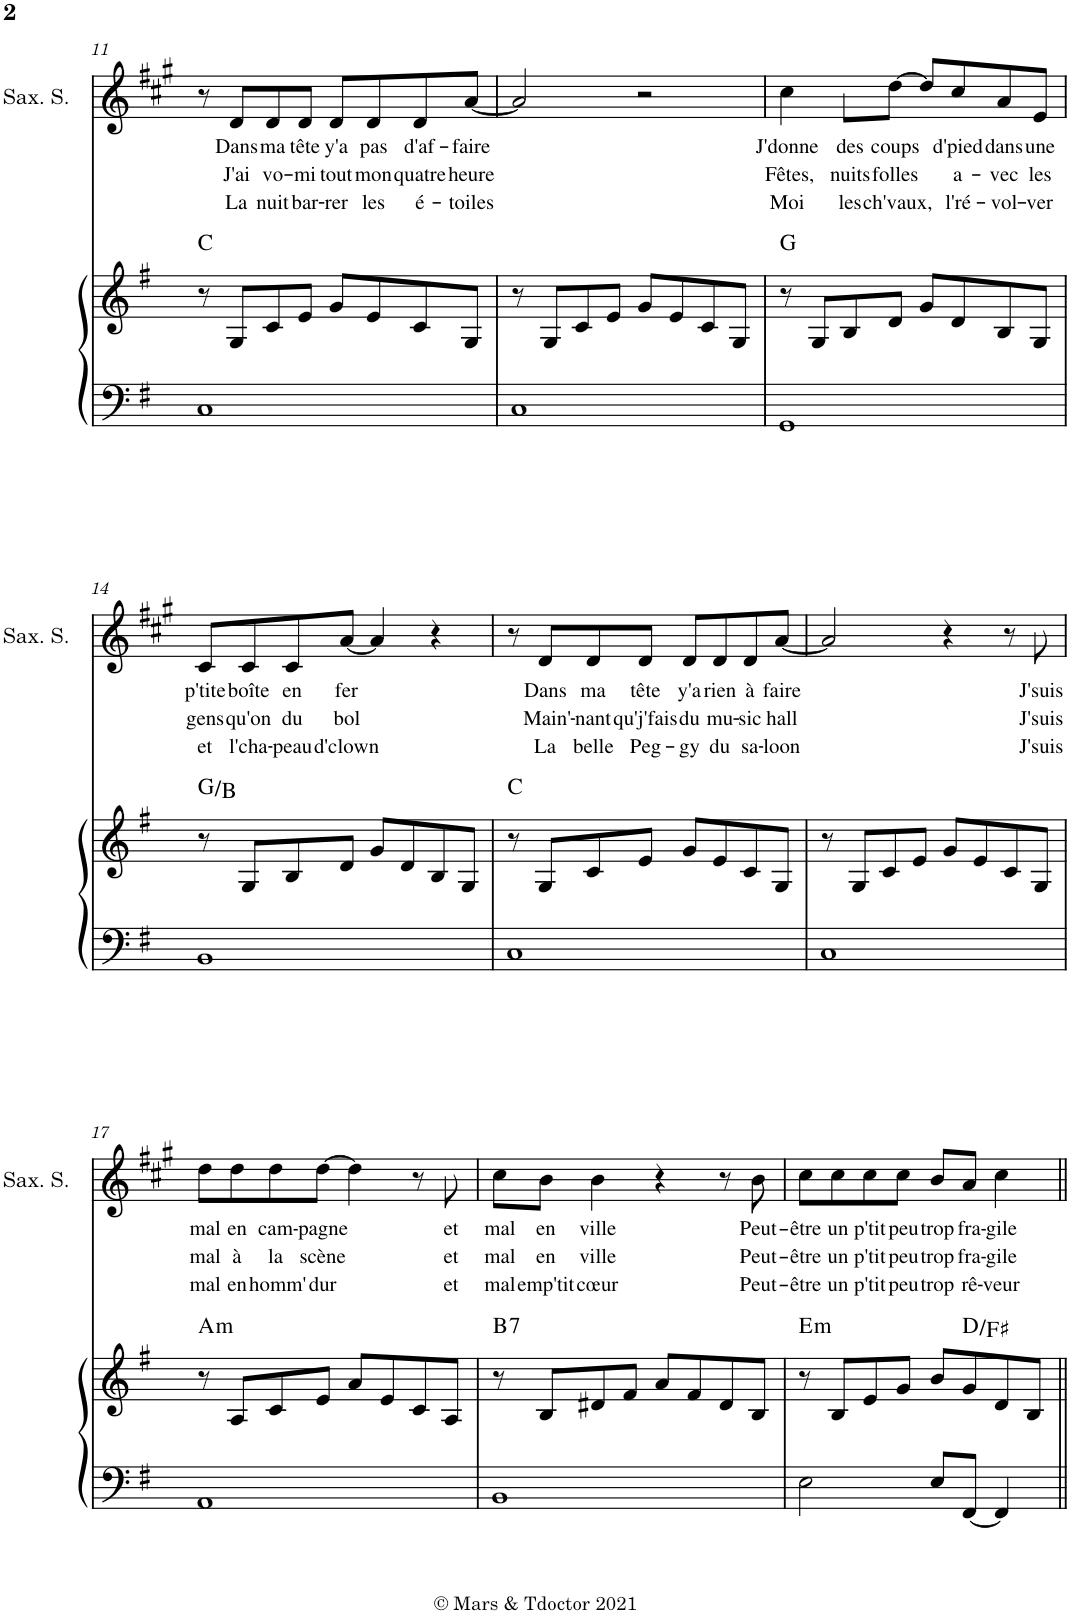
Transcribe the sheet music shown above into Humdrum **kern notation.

**kern	**kern	**harte	**kern	**text	**text	**text
*part2	*part2	*part2	*part1	*part1	*part1	*part1
*staff3	*staff2	*	*staff1	*staff1	*staff1	*staff1
*I"Piano	*	*	*I"Saxophone soprano	*	*	*
*I'Pno	*	*	*I'Sax. S.	*	*	*
!!LO:PB:g=z
*clefF4	*clefG2	*	*clefG2	*	*	*
*	*	*	*Trd1c2	*	*	*
*k[f#]	*k[f#]	*	*k[f#c#g#]	*	*	*
*M4/4	*M4/4	*	*M4/4	*	*	*
=11	=11	=11	=11	=11	=11	=11
1C	8r	C:maj	8r	.	.	.
!	!	!	!	!LO:LY:b	!LO:LY:b	!LO:LY:b
.	8G/L	.	8d/L	Dans	J'ai	La
!	!	!	!	!LO:LY:b	!LO:LY:b	!LO:LY:b
.	8c/	.	8d/	ma	vo-	nuit
!	!	!	!	!LO:LY:b	!LO:LY:b	!LO:LY:b
.	8e/J	.	8d/J	tête	-mi	bar-
!	!	!	!	!LO:LY:b	!LO:LY:b	!LO:LY:b
.	8g/L	.	8d/L	y'a	tout	-rer
!	!	!	!	!LO:LY:b	!LO:LY:b	!LO:LY:b
.	8e/	.	8d/	pas	mon	les
!	!	!	!	!LO:LY:b	!LO:LY:b	!LO:LY:b
.	8c/	.	8d/	d'af-	quatre	é-
!	!	!	!	!LO:LY:b	!LO:LY:b	!LO:LY:b
.	8G/J	.	[8a/J	-faire	heure	-toiles
=12	=12	=12	=12	=12	=12	=12
1C	8r	.	2a/]	.	.	.
.	8G/L	.	.	.	.	.
.	8c/	.	.	.	.	.
.	8e/J	.	.	.	.	.
.	8g/L	.	2r	.	.	.
.	8e/	.	.	.	.	.
.	8c/	.	.	.	.	.
.	8G/J	.	.	.	.	.
=13	=13	=13	=13	=13	=13	=13
!	!	!	!	!LO:LY:b	!LO:LY:b	!LO:LY:b
1GG	8r	G:maj	4cc#\	J'donne	Fêtes,	Moi
.	8G/L	.	.	.	.	.
!	!	!	!	!LO:LY:b	!LO:LY:b	!LO:LY:b
.	8B/	.	8cc#\L	des	nuits	les
!	!	!	!	!LO:LY:b	!LO:LY:b	!LO:LY:b
.	8d/J	.	[8dd\J	coups	folles	ch'vaux,
.	8g/L	.	8dd/L]	.	.	.
!	!	!	!	!LO:LY:b	!LO:LY:b	!LO:LY:b
.	8d/	.	8cc#/	d'pied	a-	l'ré-
!	!	!	!	!LO:LY:b	!LO:LY:b	!LO:LY:b
.	8B/	.	8a/	dans	-vec	-vol-
!	!	!	!	!LO:LY:b	!LO:LY:b	!LO:LY:b
.	8G/J	.	8e/J	une	les	-ver
!!LO:LB:g=z
=14	=14	=14	=14	=14	=14	=14
!	!	!	!	!LO:LY:b	!LO:LY:b	!LO:LY:b
1BB	8r	G:maj/3	8c#/L	p'tite	gens	et
!	!	!	!	!LO:LY:b	!LO:LY:b	!LO:LY:b
.	8G/L	.	8c#/	boîte	qu'on	l'cha-
!	!	!	!	!LO:LY:b	!LO:LY:b	!LO:LY:b
.	8B/	.	8c#/	en	du	-peau
!	!	!	!	!LO:LY:b	!LO:LY:b	!LO:LY:b
.	8d/J	.	[8a/J	fer	bol	d'clown
.	8g/L	.	4a/]	.	.	.
.	8d/	.	.	.	.	.
.	8B/	.	4r	.	.	.
.	8G/J	.	.	.	.	.
=15	=15	=15	=15	=15	=15	=15
1C	8r	C:maj	8r	.	.	.
!	!	!	!	!LO:LY:b	!LO:LY:b	!LO:LY:b
.	8G/L	.	8d/L	Dans	Main'-	La
!	!	!	!	!LO:LY:b	!LO:LY:b	!LO:LY:b
.	8c/	.	8d/	ma	-nant	belle
!	!	!	!	!LO:LY:b	!LO:LY:b	!LO:LY:b
.	8e/J	.	8d/J	tête	qu'j'fais	Peg-
!	!	!	!	!LO:LY:b	!LO:LY:b	!LO:LY:b
.	8g/L	.	8d/L	y'a	du	-gy
!	!	!	!	!LO:LY:b	!LO:LY:b	!LO:LY:b
.	8e/	.	8d/	rien	mu-	du
!	!	!	!	!LO:LY:b	!LO:LY:b	!LO:LY:b
.	8c/	.	8d/	à	-sic	sa-
!	!	!	!	!LO:LY:b	!LO:LY:b	!LO:LY:b
.	8G/J	.	[8a/J	faire	hall	-loon
=16	=16	=16	=16	=16	=16	=16
1C	8r	.	2a/]	.	.	.
.	8G/L	.	.	.	.	.
.	8c/	.	.	.	.	.
.	8e/J	.	.	.	.	.
.	8g/L	.	4r	.	.	.
.	8e/	.	.	.	.	.
.	8c/	.	8r	.	.	.
!	!	!	!	!LO:LY:b	!LO:LY:b	!LO:LY:b
.	8G/J	.	8cc#\	J'suis	J'suis	J'suis
!!LO:LB:g=z
=17	=17	=17	=17	=17	=17	=17
!	!	!LO:H:kt=m	!	!LO:LY:b	!LO:LY:b	!LO:LY:b
1AA	8r	A:min	8dd\L	mal	mal	mal
!	!	!	!	!LO:LY:b	!LO:LY:b	!LO:LY:b
.	8A/L	.	8dd\	en	à	en
!	!	!	!	!LO:LY:b	!LO:LY:b	!LO:LY:b
.	8c/	.	8dd\	cam-	la	homm'
!	!	!	!	!LO:LY:b	!LO:LY:b	!LO:LY:b
.	8e/J	.	[8dd\J	-pagne	scène	dur
.	8a/L	.	4dd\]	.	.	.
.	8e/	.	.	.	.	.
.	8c/	.	8r	.	.	.
!	!	!	!	!LO:LY:b	!LO:LY:b	!LO:LY:b
.	8A/J	.	8cc#\	et	et	et
=18	=18	=18	=18	=18	=18	=18
!	!	!LO:H:kt=7	!	!LO:LY:b	!LO:LY:b	!LO:LY:b
1BB	8r	B:7	8cc#\L	mal	mal	mal
!	!	!	!	!LO:LY:b	!LO:LY:b	!LO:LY:b
.	8B/L	.	8b\J	en	en	emp'tit
!	!	!	!	!LO:LY:b	!LO:LY:b	!LO:LY:b
.	8d#X/	.	4b\	ville	ville	cœur
.	8f#/J	.	.	.	.	.
.	8a/L	.	4r	.	.	.
.	8f#/	.	.	.	.	.
.	8d#/	.	8r	.	.	.
!	!	!	!	!LO:LY:b	!LO:LY:b	!LO:LY:b
.	8B/J	.	8b\	Peut-	Peut-	Peut-
=19	=19	=19	=19	=19	=19	=19
!	!	!LO:H:kt=m	!	!LO:LY:b	!LO:LY:b	!LO:LY:b
2E\	8r	E:min	8cc#\L	-être	-être	-être
!	!	!	!	!LO:LY:b	!LO:LY:b	!LO:LY:b
.	8B/L	.	8cc#\	un	un	un
!	!	!	!	!LO:LY:b	!LO:LY:b	!LO:LY:b
.	8e/	.	8cc#\	p'tit	p'tit	p'tit
!	!	!	!	!LO:LY:b	!LO:LY:b	!LO:LY:b
.	8g/J	.	8cc#\J	peu	peu	peu
!	!	!	!	!LO:LY:b	!LO:LY:b	!LO:LY:b
8E/L	8b/L	.	8b/L	trop	trop	trop
!	!	!	!	!LO:LY:b	!LO:LY:b	!LO:LY:b
[8FF#/J	8g/	D:maj/3	8a/J	fra-	fra-	rê-
!	!	!	!	!LO:LY:b	!LO:LY:b	!LO:LY:b
4FF#/]	8d/	.	4cc#\	-gile	-gile	-veur
.	8B/J	.	.	.	.	.
=||	=||	=||	=||	=||	=||	=||
*-	*-	*-	*-	*-	*-	*-
